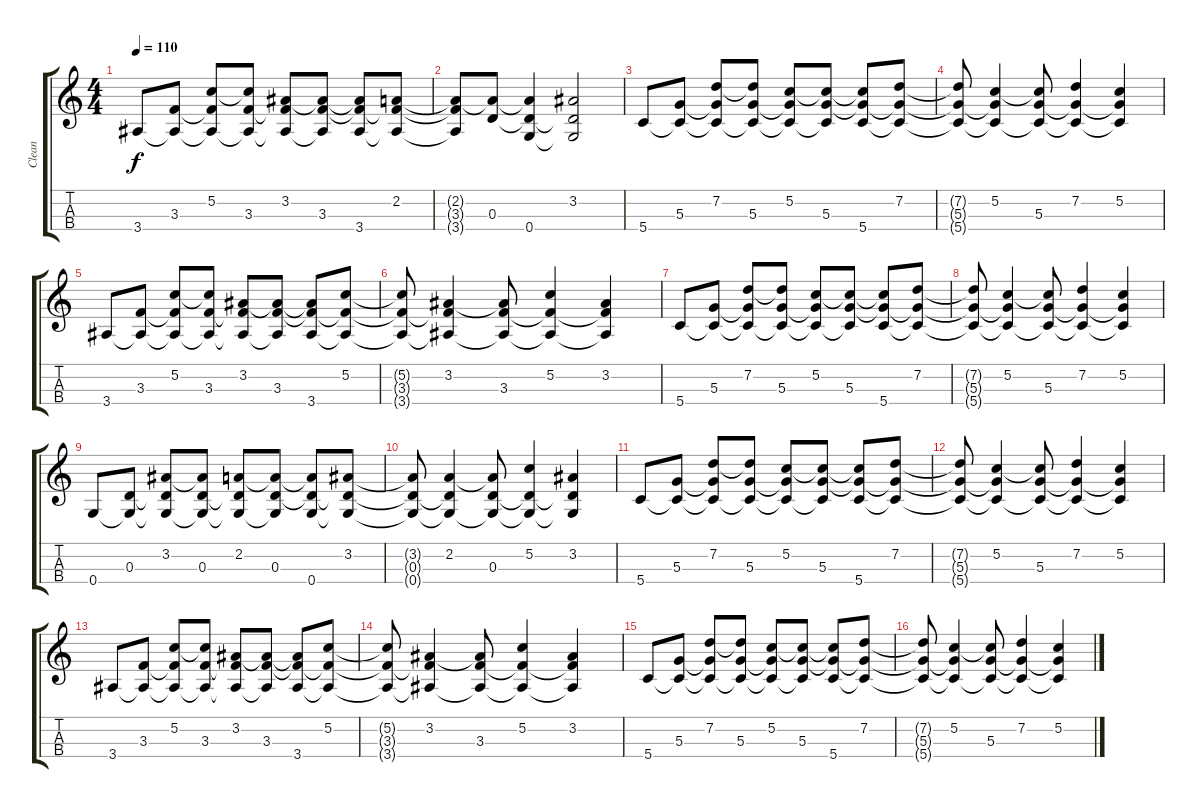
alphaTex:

\track ("Clean" "Clean") {instrument acousticguitarsteel}
\staff {score tabs}
\tuning (B3 G3 D3 G2) {hide}
\ts (4 4)
\tempo 110
\clef g2
\ks c
3.4.8{dy f} (3.3 3.4{t}).8 (5.2 3.3{t} 3.4{t}).8 (5.2{t} 3.3 3.4{t}).8 (3.2 3.3{t} 3.4{t}).8 (3.2{t} 3.3 3.4{t}).8 (3.2{t} 3.3{t} 3.4).8 (2.2 3.3{t} 3.4{t}).8 |
(2.2{t} 3.3{t} 3.4{t}).8 (2.2{t} 0.3).8 (2.2{t} 0.3{t} 0.4).4 (3.2 0.3{t} 0.4{t}).2 |
5.4.8 (5.3 5.4{t}).8 (7.2 5.3{t} 5.4{t}).8 (7.2{t} 5.3 5.4{t}).8 (5.2 5.3{t} 5.4{t}).8 (5.2{t} 5.3 5.4{t}).8 (5.2{t} 5.3{t} 5.4).8 (7.2 5.3{t} 5.4{t}).8 |
(7.2{t} 5.3{t} 5.4{t}).8 (5.2 5.3{t} 5.4{t}).4 (5.2{t} 5.3 5.4{t}).8 (7.2 5.3{t} 5.4{t}).4 (5.2 5.3{t} 5.4{t}).4 |
3.4.8 (3.3 3.4{t}).8 (5.2 3.3{t} 3.4{t}).8 (5.2{t} 3.3 3.4{t}).8 (3.2 3.3{t} 3.4{t}).8 (3.2{t} 3.3 3.4{t}).8 (3.2{t} 3.3{t} 3.4).8 (5.2 3.3{t} 3.4{t}).8 |
(5.2{t} 3.3{t} 3.4{t}).8 (3.2 3.3{t} 3.4{t}).4 (3.2{t} 3.3 3.4{t}).8 (5.2 3.3{t} 3.4{t}).4 (3.2 3.3{t} 3.4{t}).4 |
5.4.8 (5.3 5.4{t}).8 (7.2 5.3{t} 5.4{t}).8 (7.2{t} 5.3 5.4{t}).8 (5.2 5.3{t} 5.4{t}).8 (5.2{t} 5.3 5.4{t}).8 (5.2{t} 5.3{t} 5.4).8 (7.2 5.3{t} 5.4{t}).8 |
(7.2{t} 5.3{t} 5.4{t}).8 (5.2 5.3{t} 5.4{t}).4 (5.2{t} 5.3 5.4{t}).8 (7.2 5.3{t} 5.4{t}).4 (5.2 5.3{t} 5.4{t}).4 |
0.4.8 (0.3 0.4{t}).8 (3.2 0.3{t} 0.4{t}).8 (3.2{t} 0.3 0.4{t}).8 (2.2 0.3{t} 0.4{t}).8 (2.2{t} 0.3 0.4{t}).8 (2.2{t} 0.3{t} 0.4).8 (3.2 0.3{t} 0.4{t}).8 |
(3.2{t} 0.3{t} 0.4{t}).8 (2.2 0.3{t} 0.4{t}).4 (2.2{t} 0.3 0.4{t}).8 (5.2 0.3{t} 0.4{t}).4 (3.2 0.3{t} 0.4{t}).4 |
5.4.8 (5.3 5.4{t}).8 (7.2 5.3{t} 5.4{t}).8 (7.2{t} 5.3 5.4{t}).8 (5.2 5.3{t} 5.4{t}).8 (5.2{t} 5.3 5.4{t}).8 (5.2{t} 5.3{t} 5.4).8 (7.2 5.3{t} 5.4{t}).8 |
(7.2{t} 5.3{t} 5.4{t}).8 (5.2 5.3{t} 5.4{t}).4 (5.2{t} 5.3 5.4{t}).8 (7.2 5.3{t} 5.4{t}).4 (5.2 5.3{t} 5.4{t}).4 |
3.4.8 (3.3 3.4{t}).8 (5.2 3.3{t} 3.4{t}).8 (5.2{t} 3.3 3.4{t}).8 (3.2 3.3{t} 3.4{t}).8 (3.2{t} 3.3 3.4{t}).8 (3.2{t} 3.3{t} 3.4).8 (5.2 3.3{t} 3.4{t}).8 |
(5.2{t} 3.3{t} 3.4{t}).8 (3.2 3.3{t} 3.4{t}).4 (3.2{t} 3.3 3.4{t}).8 (5.2 3.3{t} 3.4{t}).4 (3.2 3.3{t} 3.4{t}).4 |
5.4.8 (5.3 5.4{t}).8 (7.2 5.3{t} 5.4{t}).8 (7.2{t} 5.3 5.4{t}).8 (5.2 5.3{t} 5.4{t}).8 (5.2{t} 5.3 5.4{t}).8 (5.2{t} 5.3{t} 5.4).8 (7.2 5.3{t} 5.4{t}).8 |
(7.2{t} 5.3{t} 5.4{t}).8 (5.2 5.3{t} 5.4{t}).4 (5.2{t} 5.3 5.4{t}).8 (7.2 5.3{t} 5.4{t}).4 (5.2 5.3{t} 5.4{t}).4
